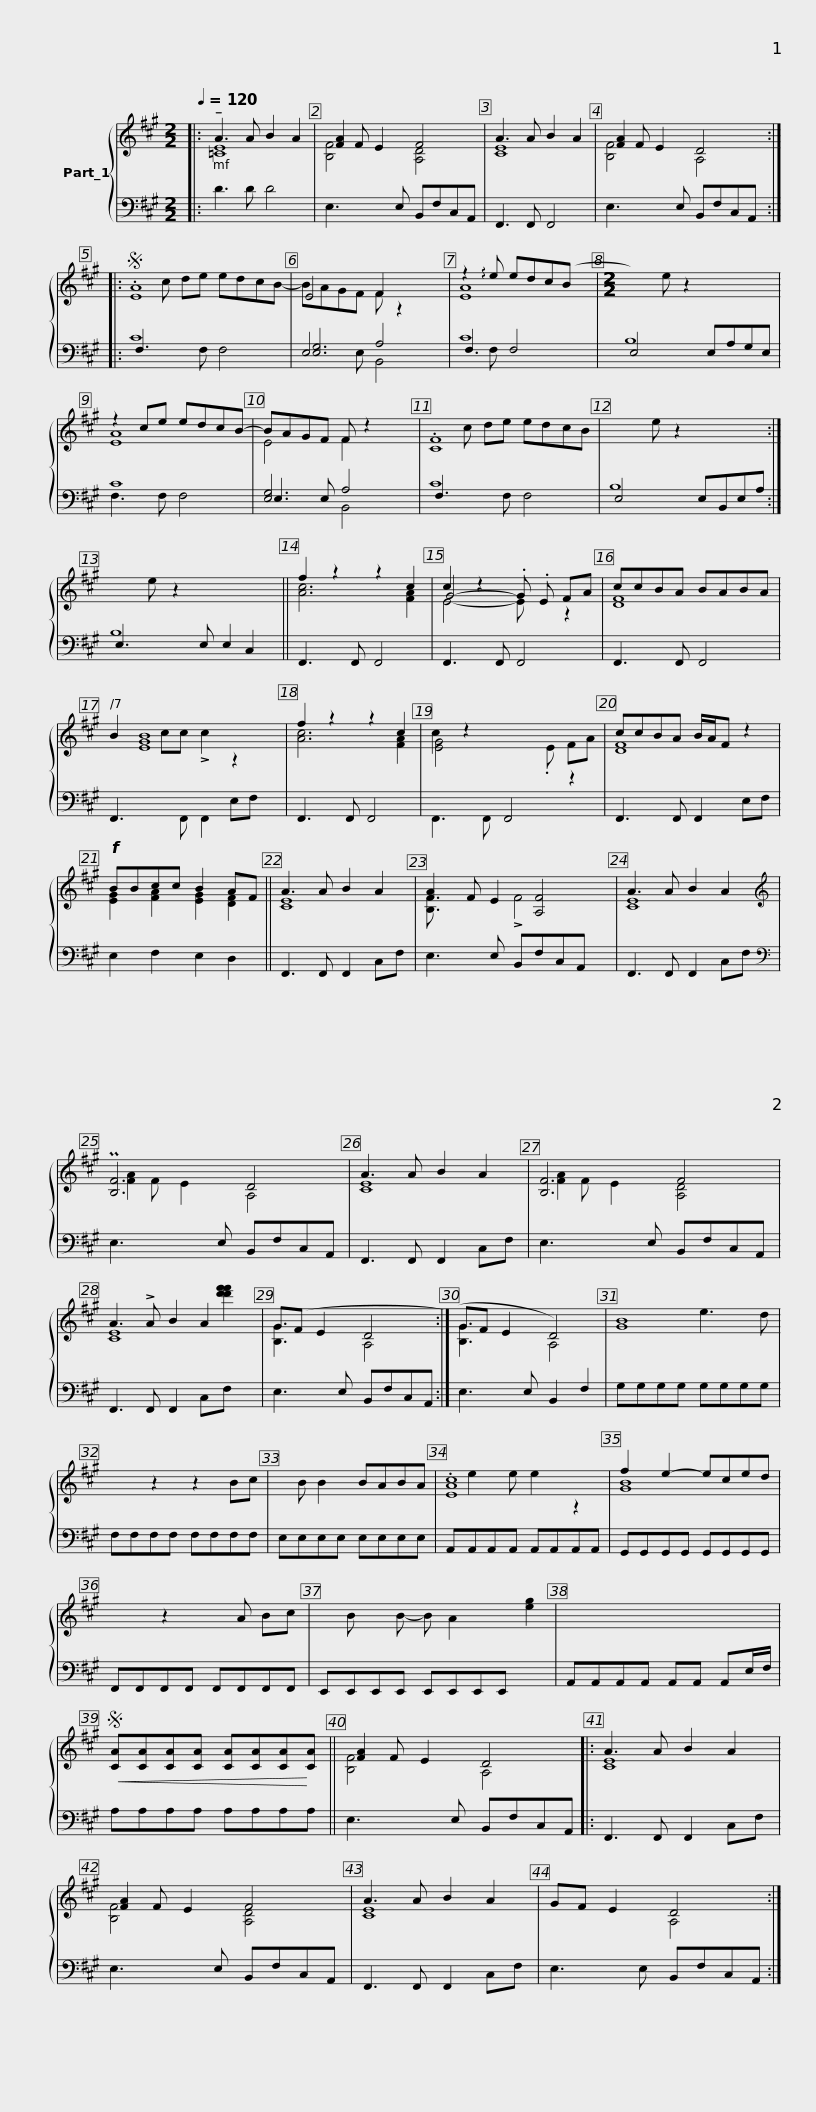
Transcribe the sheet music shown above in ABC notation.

X:1
%%score { ( 1 2 4 ) | ( 3 5 6 ) }
L:1/8
Q:1/4=120
M:2/2
I:linebreak $
K:A
V:1 treble
V:2 treble
V:4 treble
V:3 bass
V:5 bass
V:6 bass
V:1
|: !tenuto!A3 A B2 A2 | [B,F]4[I:staff +1] E, B,,F,C,A,, |[I:staff -1] A3 A B2 A2 | [B,F]4[I:staff +1] E, B,,F,C,A,, ::$S[I:staff -1] .A8 x2 | %5
[I:staff +1] E,4 A,4 |[I:staff -1] z2 !arpeggio!e edc(B x |[M:2/2][I:staff +1] B,8)[I:staff -1] x3 |$ z2 ce edcB- | BAGF F z2 x | %10
 .F8 x2 |[I:staff +1] B,8[I:staff -1] x3 :|$[I:staff +1] B,8 C,2 ||[I:staff -1] f2 z2 z2 c2 | c2 z2 x .E FA | %15
 ccBA BABA |$ B2 [EGB]8 | f2 z2 z2 c2 | c2 z2[I:staff +1] F,,4[I:staff -1] .E FA | ccBA B/A/F z2 |$ %20
!f! BBcc B2 AF || A3 A B2 A2 | [B,F]3/2 x3/2[I:staff +1] E, B,,F,C,A,,[I:staff -1] x | A3 A B2 A2 |$[K:treble] P[B,F]6 D4 | %25
 A3 A B2 A2 | [B,F]6 F4 | A3 !>!A B2 A2 x |$ [B,G]3[I:staff +1] E, B,,F,C,A,, :|[I:staff -1] [B,G]3[I:staff +1] E, B,,2 F,2 | %30
[I:staff -1] [GB]8 |[I:staff +1] F,F,F,F, F,F,F,F, |$ E,E,E,E, E,E,E,E, |[I:staff -1] .[Ac]8 | f2 e2- eced | %35
[I:staff +1] F,,F,,F,,F,, F,,F,,F,,F,, |$ E,,E,,E,,E,, E,,E,,E,,E,,[I:staff -1] [eg]2 |[I:staff +1] A,,A,,A,,A,, A,,A,, A,,E,/F,/ |S!<(![I:staff -1] [CA][CA][CA][CA] [CA][CA][CA]!<)![CA] ||$ [B,F]4[I:staff +1] E, B,,F,C,A,, |: %40
[I:staff -1] A3 A B2 A2 | [B,F]4[I:staff +1] E, B,,F,C,A,, |$[I:staff -1] A3 A B2 A2 | GF E2 D4 :| %44
V:2
|: [=CE]8 | [FA]2 F E2 F4 | [CE]8 | [FA]2 F E2 D4 ::$ E8 x2 | %5
 E4 F2 x2 | A8 |[M:2/2][I:staff +1] E,4[I:staff -1] e z2[I:staff +1] E,A,G,E, |$[I:staff -1] A8 | E4 F2 x2 | %10
 C8 x2 |[I:staff +1] E,4[I:staff -1] e z2[I:staff +1] E,B,,E,A, :|$ E,3[I:staff -1] e z2[I:staff +1] E, E,2 x ||[I:staff -1] [Ac]6 [FA]2 | G4- .G x z2 | %15
 [DF]8 |$[I:staff +1] F,,3[I:staff -1] cc !>!c2 z2 x | [Ac]6 [FA]2 | [EG]4 x5 z2 | [DF]8 |$ %20
 [EG]2 [FA]2 [EG]2 [DF]2 || [CE]8 | [FA]2 F E2 [A,F]4 | [CE]8 |$[K:treble] [FA]2 F E2[I:staff +1] E, B,,F,C,A,, | %25
[I:staff -1] [CE]8 | [FA]2 F E2[I:staff +1] E, B,,F,C,A,, |[I:staff -1] [CE]8 x |$ G(F E2 D4 :| GF E2 D4) | %30
[I:staff +1] G,G,G,G, G,G,G,G, | x2[I:staff -1] z2 z2 Bc |$ x B B2 BABA | E8 | [GB]8 | %35
 x2 z2 x A Bc |$ x B x B- B A2 x3 | x8 |[I:staff +1] A,A,A,A, A,A,A,A, ||$[I:staff -1] [FA]2 F E2 D4 |: %40
 [CE]8 | [FA]2 F E2 F4 |$ [CE]8 |[I:staff +1] E,3 E, B,,F,C,A,, :| %44
V:3
|: D3 D D4 | E,3 x6 | F,,3 F,, F,,4 | E,3 x6 ::$ C8 x2 | %5
 [E,G,]6 x2 |[I:staff -1] E8 |[M:2/2][I:staff +1] x11 |$[I:staff -1] E8 |[I:staff +1] [E,G,]6 x2 | %10
 C8 x2 | x11 :|$ x10 || F,,3 F,, F,,4 |[I:staff -1] E4- E[I:staff +1] x3 | %15
 F,,3 F,, F,,4 |$ x4 F,, F,,2 E,F, x | F,,3 F,, F,,4 | F,,3 F,, x7 | F,,3 F,, F,,2 E,F, |$ %20
 E,2 F,2 E,2 D,2 || F,,3 F,, F,,2 C,F, | E,3 x6 | F,,3 F,, F,,2 C,F, |$[K:bass] E,3 x7 | %25
 F,,3 F,, F,,2 C,F, | E,3 x7 | F,,3 F,, F,,2 C,F, x |$ E,3 x5 :| E,3 x5 | %30
 x4[I:staff -1] e3 d |[I:staff +1] x8 |$ x8 | A,,A,,A,,A,, A,,A,,A,,A,, | G,,G,,G,,G,, G,,G,,G,,G,, | %35
 x8 |$ x10 | x8 | x8 ||$ E,3 x6 |: %40
 F,,3 F,, F,,2 C,F, | E,3 x6 |$ F,,3 F,, F,,2 C,F, | x4[I:staff -1] A,4 :| %44
V:4
|: x8 | x5 [A,D]4 | x8 | x5 A,4 ::$[I:staff +1] F,3[I:staff -1] c de edcB- | %5
 BAGF F z2 x |[I:staff +1] C8 |[M:2/2] x11 |$ C8 | E,2 x E, A,4 | %10
 F,3[I:staff -1] c de edcB | x11 :|$ x10 || x8 |[I:staff +1] F,,3 F,, F,,4 | %15
 x8 |$ x10 | x8 | x11 | x8 |$ %20
 x8 || x8 | x4[I:staff -1] !>!F4 x | x8 |$[K:treble] x6 A,4 | %25
 x8 | x6 [A,D]4 | x7 [d'd'f'f']2 |$ x4 A,4 :| x4 A,4 | %30
 x8 | x8 |$ x8 | x e2 e e2 z2 | x8 | %35
 x8 |$ x10 | x8 | x8 ||$ x5 A,4 |: %40
 x8 | x5 [A,D]4 |$ x8 | x8 :| %44
V:5
|: x8 | x9 | x8 | x9 ::$ x5 F, F,4 | %5
 x3 E, B,,4 | F,3 F,4 x |[M:2/2] x11 |$ F,3 F, F,4 | x4 B,,4 | %10
 x5 F, F,4 | x11 :|$ x10 || x8 | x8 | %15
 x8 |$ x10 | x8 | x11 | x8 |$ %20
 x8 || x8 | x9 | x8 |$[K:bass] x10 | %25
 x8 | x10 | x9 |$ x8 :| x8 | %30
 x8 | x8 |$ x8 | x8 | x8 | %35
 x8 |$ x10 | x8 | x8 ||$ x9 |: %40
 x8 | x9 |$ x8 | x8 :| %44
V:6
|: x8 | x9 | x8 | x9 ::$ x10 | %5
 x8 | x2 F, x5 |[M:2/2] x11 |$ x8 | x8 | %10
 x10 | x11 :|$ x10 || x8 | x8 | %15
 x8 |$ x10 | x8 | x11 | x8 |$ %20
 x8 || x8 | x9 | x8 |$[K:bass] x10 | %25
 x8 | x10 | x9 |$ x8 :| x8 | %30
 x8 | x8 |$ x8 | x8 | x8 | %35
 x8 |$ x10 | x8 | x8 ||$ x9 |: %40
 x8 | x9 |$ x8 | x8 :| %44
